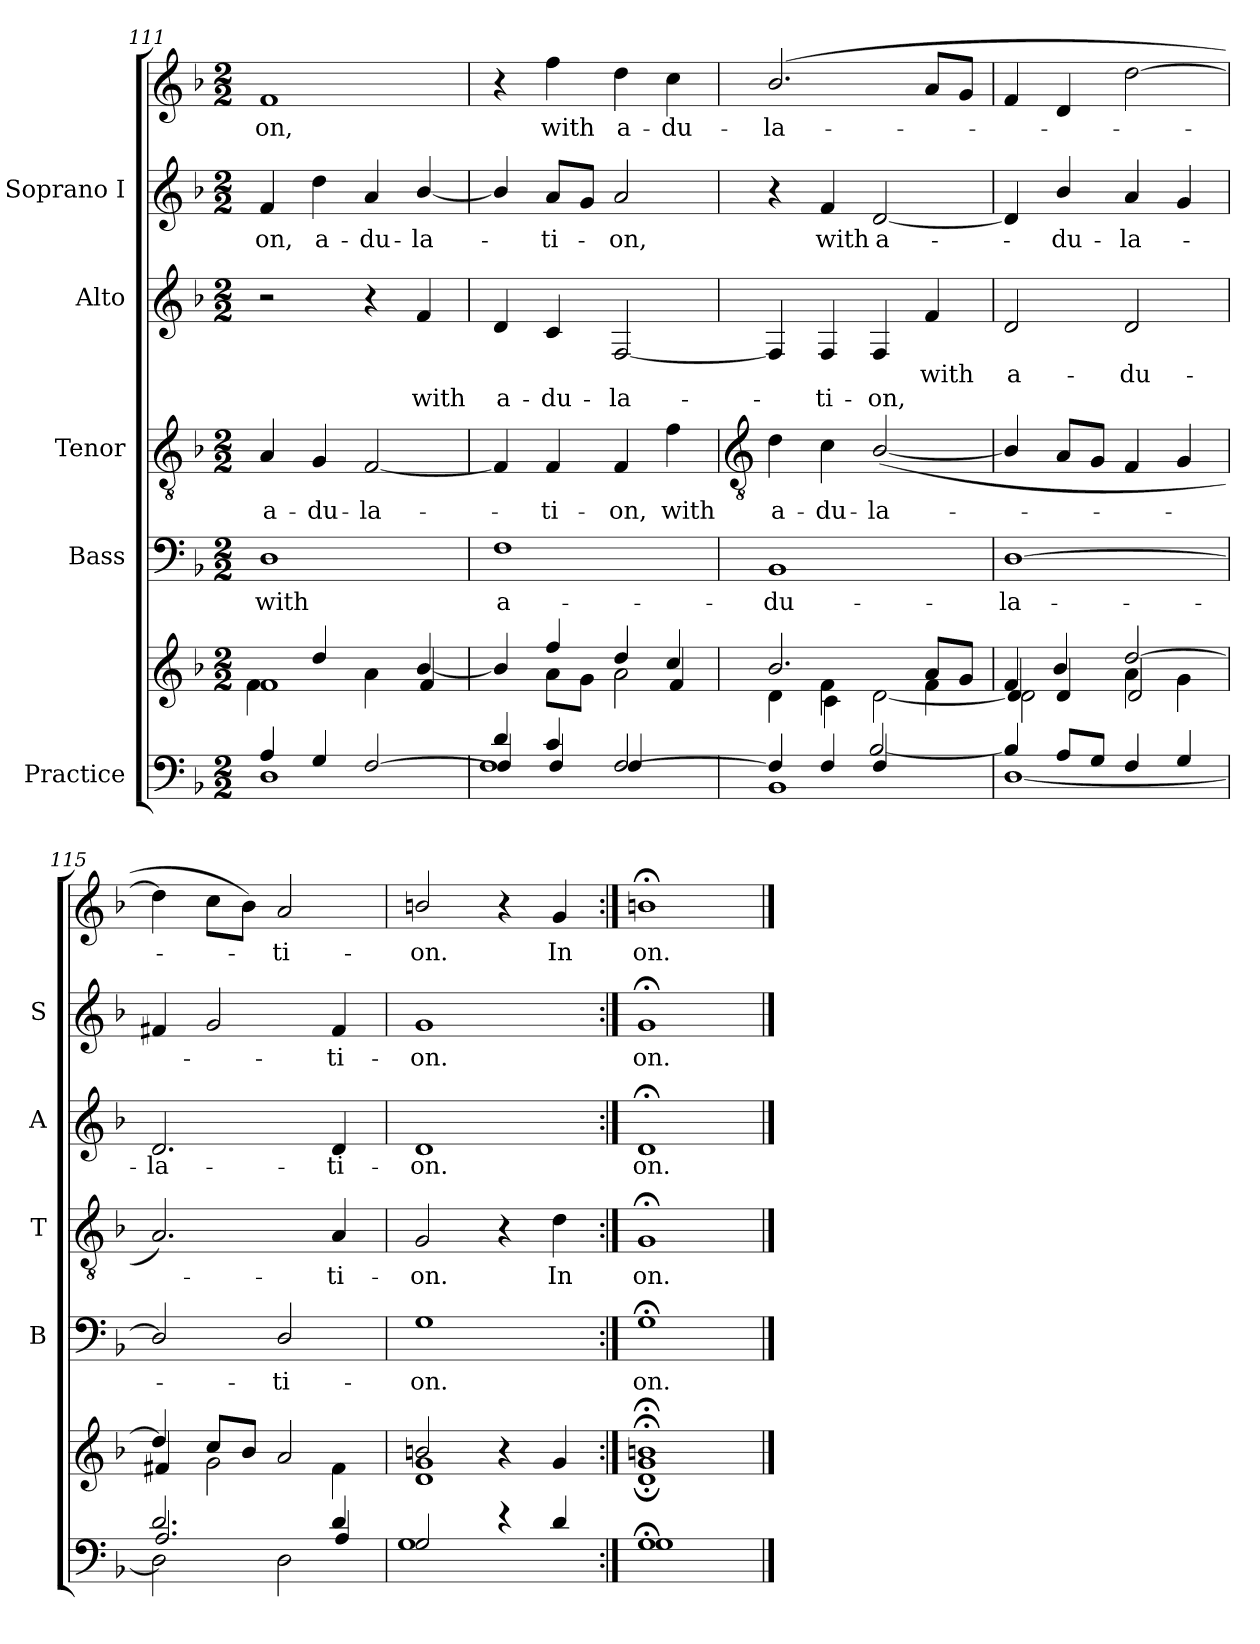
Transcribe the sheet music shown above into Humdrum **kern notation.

**kern	**kern	**kern	**text	**kern	**text	**kern	**text	**text	**kern	**text	**kern	**text
*part5	*part5	*part4	*part4	*part3	*part3	*part2	*part2	*part2	*part1	*part1	*part1	*part1
*staff7	*staff6	*staff5	*staff5	*staff4	*staff4	*staff3	*staff3	*staff3	*staff2	*staff2	*staff1	*staff1
*I"Practice	*	*I"Bass	*	*I"Tenor	*	*I"Alto	*	*	*I"Soprano I	*	*	*
*	*	*I'B	*	*I'T	*	*I'A	*	*	*I'S	*	*	*
*clefF4	*clefG2	*clefF4	*	*clefGv2	*	*clefG2	*	*	*clefG2	*	*clefG2	*
*k[b-]	*k[b-]	*k[b-]	*	*k[b-]	*	*k[b-]	*	*	*k[b-]	*	*k[b-]	*
*F:	*F:	*F:	*	*F:	*	*F:	*	*	*F:	*	*F:	*
*M2/2	*M2/2	*M2/2	*	*M2/2	*	*M2/2	*	*	*M2/2	*	*M2/2	*
=111	=111	=111	=111	=111	=111	=111	=111	=111	=111	=111	=111	=111
*^	*^	*	*	*	*	*	*	*	*	*	*	*
*	*	*	*^	*	*	*	*	*	*	*	*	*	*	*
!	!	!	!	!	!	!LO:LY:b	!	!LO:LY:b	!	!	!	!	!LO:LY:b	!	!LO:LY:b
4A/	1D	1f	4f	2ryy	1D	with	4A	a-	2r	.	.	4f	on,	1f	-on,
!	!	!	!	!	!	!	!	!LO:LY:b	!	!	!	!	!LO:LY:b	!	!
4G/	.	.	4dd/	.	.	.	4G	-du-	.	.	.	4dd	a-	.	.
!	!	!	!	!	!	!	!	!LO:LY:b	!	!	!	!	!LO:LY:b	!	!
[2F/	.	.	4a	4ryy	.	.	[2F	-la-	4r	.	.	4a	-du-	.	.
!	!	!	!	!	!	!	!	!	!	!	!LO:LY:b	!	!LO:LY:b	!	!
.	.	.	[4b-/	4f	.	.	.	.	4f	.	with	[4b-/	-la-	.	.
=112	=112	=112	=112	=112	=112	=112	=112	=112	=112	=112	=112	=112	=112	=112	=112
*	*^	*	*	*	*	*	*	*	*	*	*	*	*	*	*
!	!	!	!	!	!	!	!LO:LY:b	!	!	!	!	!LO:LY:b	!	!	!	!
4d/	4F/]	1F	4ryy	4b-/]	2.ryy	1F	a-	4F]	.	4d	.	a-	4b-/]	.	4r	.
!	!	!	!	!	!	!	!	!	!LO:LY:b	!	!	!LO:LY:b	!	!LO:LY:b	!	!LO:LY:b
4c/	4F/	.	4ff/	8a\L	.	.	.	4F	ti-	4c	.	-du-	8aL	-ti-	4ff	with
.	.	.	.	8g\J	.	.	.	.	.	.	.	.	8gJ	.	.	.
!	!	!	!	!	!	!	!	!	!LO:LY:b	!	!	!LO:LY:b	!	!LO:LY:b	!	!LO:LY:b
[2F	4F/	.	4dd/	2a\	.	.	.	4F	-on,	[2F	.	-la-	2a	on,	4dd	a-
!	!	!	!	!	!	!	!	!	!LO:LY:b	!	!	!	!	!	!	!LO:LY:b
.	4ryy	.	4cc/	.	4f	.	.	4f	with	.	.	.	.	.	4cc	-du-
*	*	*	*v	*v	*v	*	*	*	*	*	*	*	*	*	*	*
!!LO:LB:g=z
=113	=113	=113	=113	=113	=113	=113	=113	=113	=113	=113	=113	=113	=113	=113
*	*	*	*	*	*	*clefGv2	*	*	*	*	*	*	*	*
*	*	*	*^	*	*	*	*	*	*	*	*	*	*	*
*	*	*	*	*^	*	*	*	*	*	*	*	*	*	*	*
*	*	*	*	*	*^	*	*	*	*	*	*	*	*	*	*	*
!	!	!	!	!	!	!	!	!LO:LY:b	!	!LO:LY:b	!	!	!	!	!	!	!LO:LY:b
4F/]	2ryy	1BB-\	2.b-/	4ryy	2.ryy	4d\	1BB-	-du-	4d	a-	4F]	.	.	4r	.	(>2.b-/	la-
!	!	!	!	!	!	!	!	!	!	!LO:LY:b	!	!	!LO:LY:b	!	!LO:LY:b	!	!
4F/	.	.	.	4f\	.	4c\	.	.	4c	-du-	4F	.	ti-	4f	with	.	.
!	!	!	!	!	!	!	!	!	!	!LO:LY:b	!	!	!LO:LY:b	!	!LO:LY:b	!	!
4F	[2B-/	.	.	[2d\	.	2ryy	.	.	(<[2B-/	-la-	4F	.	-on,	[2d	a-	.	.
!	!	!	!	!	!	!	!	!	!	!	!	!LO:LY:b	!	!	!	!	!
4ryy	.	.	8a/L	.	4f\	.	.	.	.	.	4f	with	.	.	.	8aL	.
.	.	.	8g/J	.	.	.	.	.	.	.	.	.	.	.	.	8gJ	.
*	*v	*v	*	*	*	*	*	*	*	*	*	*	*	*	*	*	*
*	*	*	*	*v	*v	*	*	*	*	*	*	*	*	*	*	*
=114	=114	=114	=114	=114	=114	=114	=114	=114	=114	=114	=114	=114	=114	=114	=114
!	!	!	!	!	!	!LO:LY:b	!	!	!	!LO:LY:b	!	!	!	!	!
4B-/]	[1D\	4f/	4d/]	2d\	[1D	-la-	4B-/]	.	2d	a-	.	4d]	.	4f	.
!	!	!	!	!	!	!	!	!	!	!	!	!	!LO:LY:b	!	!
8A/L	.	4d/	4b-/	.	.	.	8AL	.	.	.	.	4b-/	du-	4d	.
8G/J	.	.	.	.	.	.	8GJ	.	.	.	.	.	.	.	.
!	!	!	!	!	!	!	!	!	!	!LO:LY:b	!	!	!LO:LY:b	!	!
4F/	.	[2dd/	4a\	2d/	.	.	4F	.	2d	-du-	.	4a	-la-	[2dd	.
4G/	.	.	4g\	.	.	.	4G	.	.	.	.	4g	.	.	.
*	*	*	*v	*v	*	*	*	*	*	*	*	*	*	*	*
=115	=115	=115	=115	=115	=115	=115	=115	=115	=115	=115	=115	=115	=115	=115
*	*^	*	*	*	*	*	*	*	*	*	*	*	*	*
!	!	!	!	!	!	!	!	!	!	!LO:LY:b	!	!	!	!	!
2.d/	2.A/	2D\]	4dd/]	4f#X/	2D/]	.	2.A)	.	2.d	-la-	.	4f#X	.	4dd]	.
.	.	.	8cc/L	2g\	.	.	.	.	.	.	.	2g	.	8ccL	.
.	.	.	8b-/J	.	.	.	.	.	.	.	.	.	.	8b-J)	.
!	!	!	!	!	!	!LO:LY:b	!	!	!	!	!	!	!	!	!LO:LY:b
.	.	2D\	2a/	.	2D/	ti-	.	.	.	.	.	.	.	2a	ti-
!	!	!	!	!	!	!	!	!LO:LY:b	!	!LO:LY:b	!	!	!LO:LY:b	!	!
4d/	4A/	.	.	4f#\	.	.	4A	ti-	4d	-ti-	.	4f#	-ti-	.	.
*	*v	*v	*	*	*	*	*	*	*	*	*	*	*	*	*
=116	=116	=116	=116	=116	=116	=116	=116	=116	=116	=116	=116	=116	=116	=116
*	*	*	*^	*	*	*	*	*	*	*	*	*	*	*
!	!	!	!	!	!	!LO:LY:b	!	!LO:LY:b	!	!LO:LY:b	!	!	!LO:LY:b	!	!LO:LY:b
2G/	1G\	2bn/	1g\	1d	1G	-on.	2G	-on.	1d	-on.	.	1g	on.	2bn/	-on.
4r	.	4r	.	.	.	.	4r	.	.	.	.	.	.	4r	.
!	!	!	!	!	!	!	!	!LO:LY:b	!	!	!	!	!	!	!LO:LY:b
4d/	.	4g/	.	.	.	.	4d	In	.	.	.	.	.	4g	In
=117:|!	=117:|!	=117:|!	=117:|!	=117:|!	=117:|!	=117:|!	=117:|!	=117:|!	=117:|!	=117:|!	=117:|!	=117:|!	=117:|!	=117:|!	=117:|!
!	!	!	!	!	!	!LO:LY:b	!	!LO:LY:b	!	!LO:LY:b	!	!	!LO:LY:b	!	!LO:LY:b
1G;	1G\	1bn;</	1g;<\	1d;<	1G;<	-on.	1G;<	-on.	1d;<	-on.	.	1g;<	-on.	1bn;<	-on.
*v	*v	*	*	*	*	*	*	*	*	*	*	*	*	*	*
*	*v	*v	*v	*	*	*	*	*	*	*	*	*	*	*
==	==	==	==	==	==	==	==	==	==	==	==	==
*-	*-	*-	*-	*-	*-	*-	*-	*-	*-	*-	*-	*-
